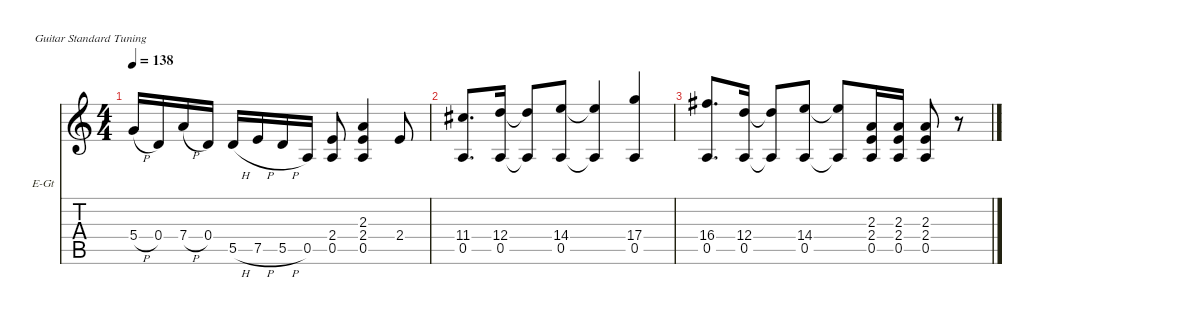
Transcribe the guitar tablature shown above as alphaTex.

\hideDynamics
\bracketExtendMode nobrackets
\firstSystemTrackNameOrientation horizontal
\otherSystemsTrackNameOrientation horizontal
\track ("Joe Satriani" "E-Gt") {instrument distortionguitar}
\staff {score tabs}
\tuning (E4 B3 G3 D3 A2 E2)
\ts (4 4)
\tempo 138
\clef g2
\ks c
5.4{h}.16{dy f beam Up} 0.4.16{beam Up} 7.4{h}.16{beam Up} 0.4.16{beam Up} 5.5{h}.16{beam Up} 7.5{h}.16{beam Up} 5.5{h}.16{beam Up} 0.5.16{beam Up} (2.4 0.5).8{beam Up} (2.3 2.4 0.5).4{beam Up} 2.4.8{beam Up} |
(11.4{acc #} 0.5).8{d beam Up} (12.4 0.5).16{beam Up} (12.4{t} 0.5{t}).8{beam Up} (14.4 0.5).8{beam Up} (14.4{t} 0.5{t}).4{beam Up} (17.4 0.5).4{beam Up} |
(16.4{acc #} 0.5).8{d beam Up} (12.4 0.5).16{beam Up} (12.4{t} 0.5{t}).8{beam Up} (14.4 0.5).8{beam Up} (14.4{t} 0.5{t}).8{beam Up} (2.3 2.4 0.5).16{beam Up} (2.3 2.4 0.5).16{beam Up} (2.3 2.4 0.5).8{beam Up} r.8{beam Up}
